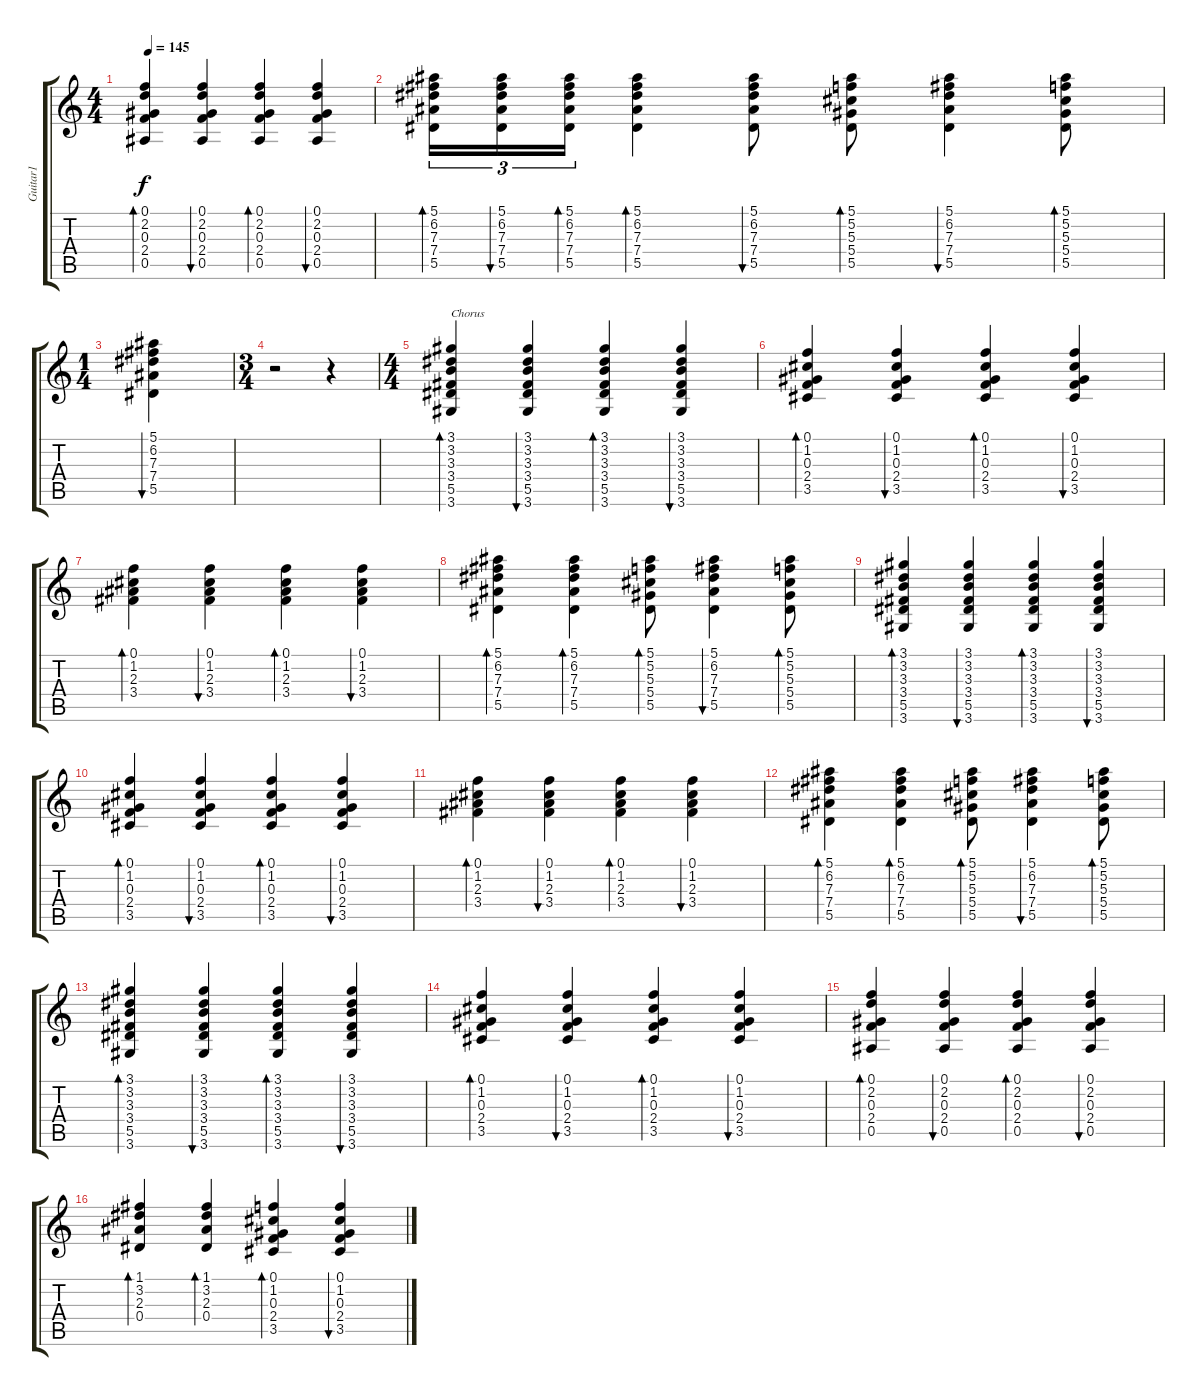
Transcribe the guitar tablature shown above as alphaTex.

\track ("Guitar1" "Guitar1") {instrument electricguitarmuted}
\staff {score tabs}
\tuning (F4 C4 Ab3 Eb3 Bb2 F2) {hide}
\ts (4 4)
\tempo 145
\clef g2
\ks c
(0.1 2.2 0.3 2.4 0.5).4{bd 60 dy f} (0.1 2.2 0.3 2.4 0.5).4{bu 60} (0.1 2.2 0.3 2.4 0.5).4{bd 60} (0.1 2.2 0.3 2.4 0.5).4{bu 60} |
(5.1 6.2 7.3 7.4 5.5).16{tu (3 2) bd 60} (5.1 6.2 7.3 7.4 5.5).16{tu (3 2) bu 60} (5.1 6.2 7.3 7.4 5.5).16{tu (3 2) bd 60} (5.1 6.2 7.3 7.4 5.5).4{bd 60} (5.1 6.2 7.3 7.4 5.5).8{bu 60} (5.1 5.2 5.3 5.4 5.5).8{bd 60} (5.1 6.2 7.3 7.4 5.5).4{bu 60} (5.1 5.2 5.3 5.4 5.5).8{bd 60} |
\ts (1 4)
(5.1 6.2 7.3 7.4 5.5).4{bu 60} |
\ts (3 4)
r.2 r.4 |
\ts (4 4)
(3.1 3.2 3.3 3.4 5.5 3.6).4{bd 60 txt "Chorus"} (3.1 3.2 3.3 3.4 5.5 3.6).4{bu 60} (3.1 3.2 3.3 3.4 5.5 3.6).4{bd 60} (3.1 3.2 3.3 3.4 5.5 3.6).4{bu 60} |
(0.1 1.2 0.3 2.4 3.5).4{bd 60} (0.1 1.2 0.3 2.4 3.5).4{bu 60} (0.1 1.2 0.3 2.4 3.5).4{bd 60} (0.1 1.2 0.3 2.4 3.5).4{bu 60} |
(0.1 1.2 2.3 3.4).4{bd 60} (0.1 1.2 2.3 3.4).4{bu 60} (0.1 1.2 2.3 3.4).4{bd 60} (0.1 1.2 2.3 3.4).4{bu 60} |
(5.1 6.2 7.3 7.4 5.5).4{bd 60} (5.1 6.2 7.3 7.4 5.5).4{bd 60} (5.1 5.2 5.3 5.4 5.5).8{bd 60} (5.1 6.2 7.3 7.4 5.5).4{bu 60} (5.1 5.2 5.3 5.4 5.5).8{bd 60} |
(3.1 3.2 3.3 3.4 5.5 3.6).4{bd 60} (3.1 3.2 3.3 3.4 5.5 3.6).4{bu 60} (3.1 3.2 3.3 3.4 5.5 3.6).4{bd 60} (3.1 3.2 3.3 3.4 5.5 3.6).4{bu 60} |
(0.1 1.2 0.3 2.4 3.5).4{bd 60} (0.1 1.2 0.3 2.4 3.5).4{bu 60} (0.1 1.2 0.3 2.4 3.5).4{bd 60} (0.1 1.2 0.3 2.4 3.5).4{bu 60} |
(0.1 1.2 2.3 3.4).4{bd 60} (0.1 1.2 2.3 3.4).4{bu 60} (0.1 1.2 2.3 3.4).4{bd 60} (0.1 1.2 2.3 3.4).4{bu 60} |
(5.1 6.2 7.3 7.4 5.5).4{bd 60} (5.1 6.2 7.3 7.4 5.5).4{bd 60} (5.1 5.2 5.3 5.4 5.5).8{bd 60} (5.1 6.2 7.3 7.4 5.5).4{bu 60} (5.1 5.2 5.3 5.4 5.5).8{bd 60} |
(3.1 3.2 3.3 3.4 5.5 3.6).4{bd 60} (3.1 3.2 3.3 3.4 5.5 3.6).4{bu 60} (3.1 3.2 3.3 3.4 5.5 3.6).4{bd 60} (3.1 3.2 3.3 3.4 5.5 3.6).4{bu 60} |
(0.1 1.2 0.3 2.4 3.5).4{bd 60} (0.1 1.2 0.3 2.4 3.5).4{bu 60} (0.1 1.2 0.3 2.4 3.5).4{bd 60} (0.1 1.2 0.3 2.4 3.5).4{bu 60} |
(0.1 2.2 0.3 2.4 0.5).4{bd 60} (0.1 2.2 0.3 2.4 0.5).4{bu 60} (0.1 2.2 0.3 2.4 0.5).4{bd 60} (0.1 2.2 0.3 2.4 0.5).4{bu 60} |
(1.1 3.2 2.3 0.4).4{bd 60} (1.1 3.2 2.3 0.4).4{bd 60} (0.1 1.2 0.3 2.4 3.5).4{bd 60} (0.1 1.2 0.3 2.4 3.5).4{bu 60}
